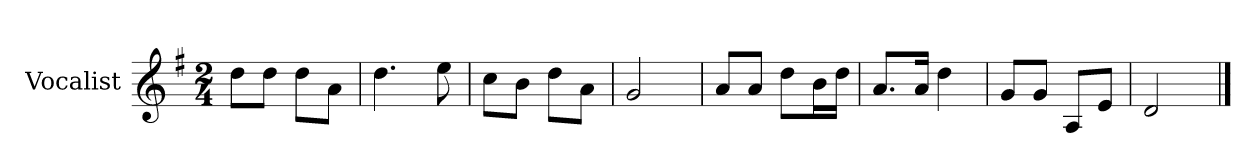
**kern
*part1
*staff1
*I"Vocalist
*k[f#]
*G:
*M2/4
=
8ddL
8ddJ
8ddL
8aJ
=1
4.dd
8ee
=2
8ccL
8bJ
8ddL
8aJ
=3
2g
=4
8aL
8aJ
8ddL
16bL
16ddJJ
=5
8.aL
16aJk
4dd
=6
8gL
8gJ
8AL
8eJ
=7
2d
==
*-
